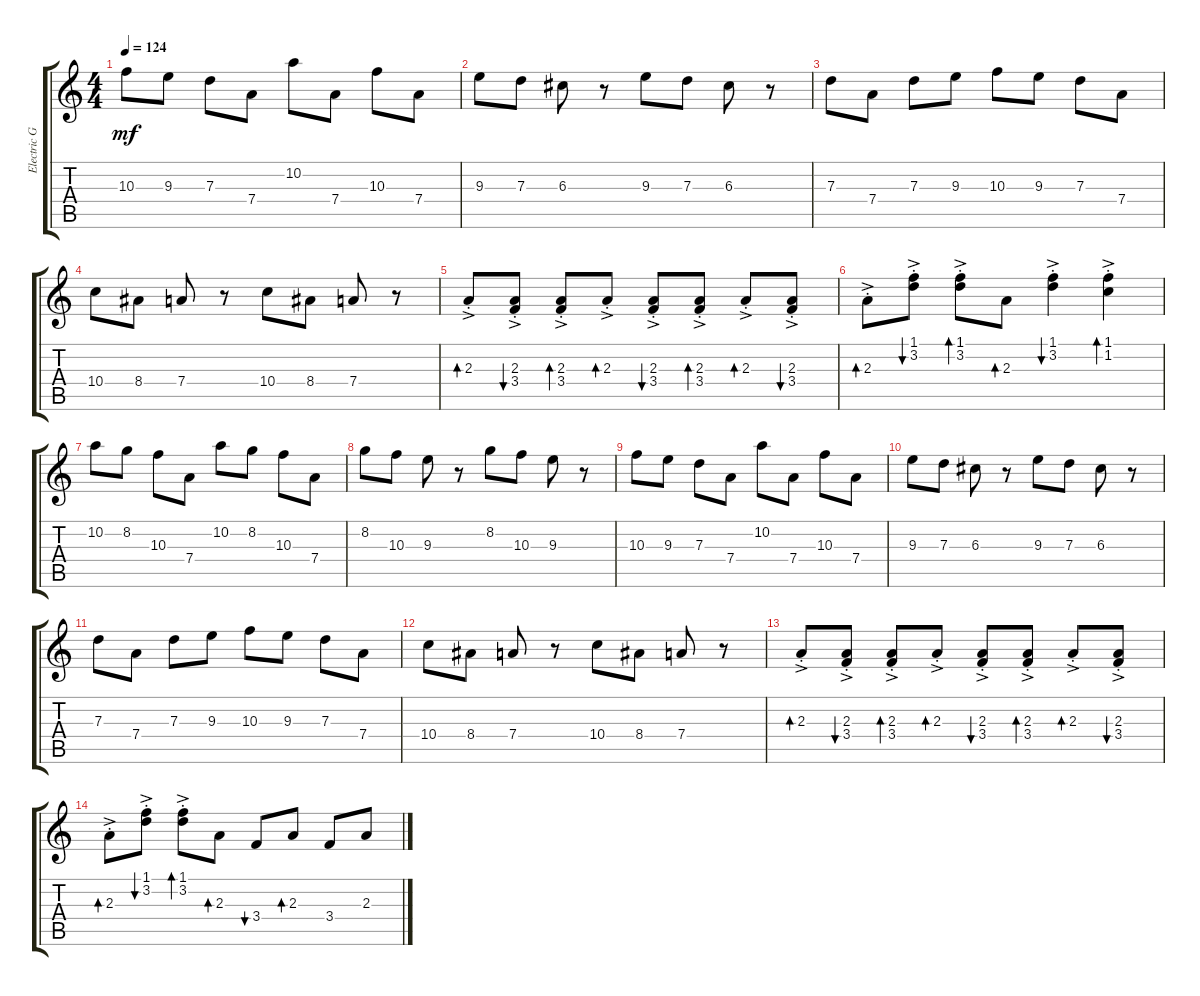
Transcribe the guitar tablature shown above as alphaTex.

\track ("Electric Guitar" "Electric G") {instrument overdrivenguitar}
\staff {score tabs}
\tuning (E4 B3 G3 D3 A2 E2) {hide}
\ts (4 4)
\tempo 124
\clef g2
\ks c
10.3.8{dy mf} 9.3.8 7.3.8 7.4.8 10.2.8 7.4.8 10.3.8 7.4.8 |
9.3.8 7.3.8 6.3.8 r.8 9.3.8 7.3.8 6.3.8 r.8 |
7.3.8 7.4.8 7.3.8 9.3.8 10.3.8 9.3.8 7.3.8 7.4.8 |
10.4.8 8.4.8 7.4.8 r.8 10.4.8 8.4.8 7.4.8 r.8 |
2.3{ac st}.8{bd 30} (2.3{ac st} 3.4{ac st}).8{bu 30} (2.3{ac st} 3.4{ac st}).8{bd 30} 2.3{ac st}.8{bd 30} (2.3{ac st} 3.4{ac st}).8{bu 30} (2.3{ac st} 3.4{ac st}).8{bd 30} 2.3{ac st}.8{bd 30} (2.3{ac st} 3.4{ac st}).8{bu 30} |
2.3{ac st}.8{bd 30} (1.1{ac st} 3.2{ac st}).8{bu 30} (1.1{ac st} 3.2{ac st}).8{bd 30} 2.3.8{bd 30} (1.1{ac st} 3.2{ac st}).4{bu 30} (1.1{ac st} 1.2{ac st}).4{bd 30} |
10.2.8 8.2.8 10.3.8 7.4.8 10.2.8 8.2.8 10.3.8 7.4.8 |
8.2.8 10.3.8 9.3.8 r.8 8.2.8 10.3.8 9.3.8 r.8 |
10.3.8 9.3.8 7.3.8 7.4.8 10.2.8 7.4.8 10.3.8 7.4.8 |
9.3.8 7.3.8 6.3.8 r.8 9.3.8 7.3.8 6.3.8 r.8 |
7.3.8 7.4.8 7.3.8 9.3.8 10.3.8 9.3.8 7.3.8 7.4.8 |
10.4.8 8.4.8 7.4.8 r.8 10.4.8 8.4.8 7.4.8 r.8 |
2.3{ac st}.8{bd 30} (2.3{ac st} 3.4{ac st}).8{bu 30} (2.3{ac st} 3.4{ac st}).8{bd 30} 2.3{ac st}.8{bd 30} (2.3{ac st} 3.4{ac st}).8{bu 30} (2.3{ac st} 3.4{ac st}).8{bd 30} 2.3{ac st}.8{bd 30} (2.3{ac st} 3.4{ac st}).8{bu 30} |
2.3{ac st}.8{bd 30} (1.1{ac st} 3.2{ac st}).8{bu 30} (1.1{ac st} 3.2{ac st}).8{bd 30} 2.3.8{bd 30} 3.4.8{bu 30} 2.3.8{bd 30} 3.4.8 2.3.8
